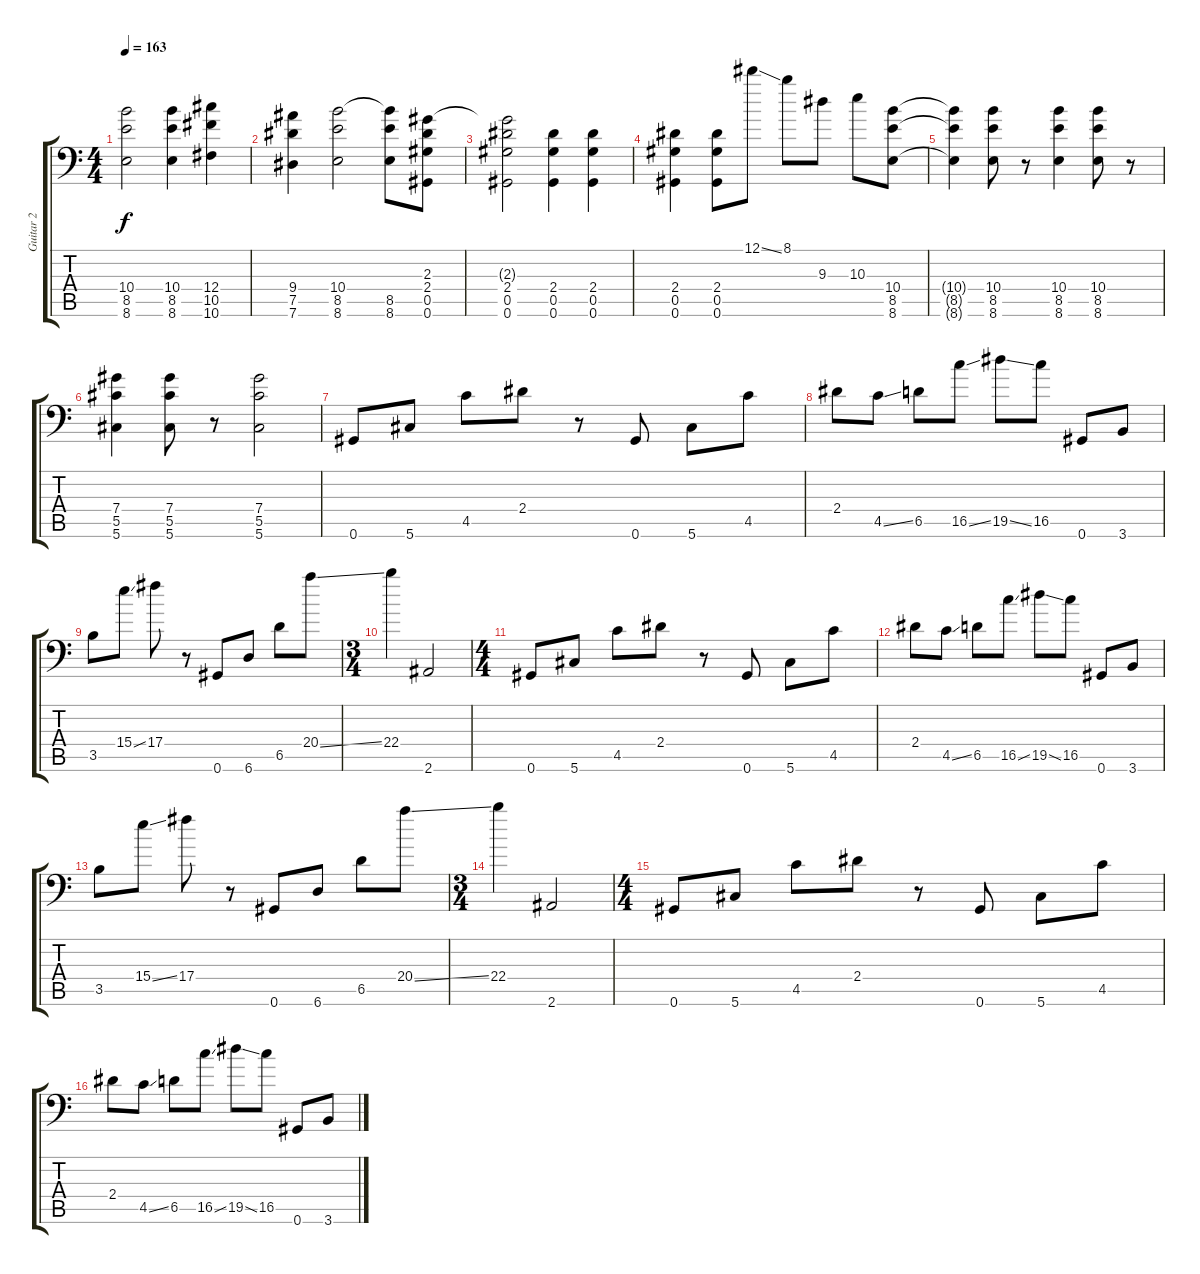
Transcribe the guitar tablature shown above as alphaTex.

\track ("Guitar 2" "Guitar 2") {instrument overdrivenguitar}
\staff {score tabs}
\tuning (Eb4 Bb3 Gb3 Db3 Ab2 Ab1) {hide}
\ts (4 4)
\tempo 163
\clef f4
\ks c
(10.4{t} 8.5 8.6).2{dy f} (10.4 8.5 8.6).4 (12.4 10.5 10.6).4 |
(9.4 7.5 7.6).4 (10.4 8.5 8.6).2 (10.4{t} 8.5 8.6).8 (2.3 2.4 0.5 0.6).8 |
(2.3{t} 2.4 0.5 0.6).2 (2.4 0.5 0.6).4 (2.4 0.5 0.6).4 |
(2.4 0.5 0.6).4 (2.4 0.5 0.6).8 12.1{ss}.8 8.1.8 9.3.8 10.3.8 (10.4 8.5 8.6).8 |
(10.4{t} 8.5{t} 8.6{t}).4 (10.4 8.5 8.6).8 r.8 (10.4 8.5 8.6).4 (10.4 8.5 8.6).8 r.8 |
(7.4 5.5 5.6).4 (7.4 5.5 5.6).8 r.8 (7.4 5.5 5.6).2 |
0.6.8 5.6.8 4.5.8 2.4.8 r.8 0.6.8 5.6.8 4.5.8 |
2.4.8 4.5{ss}.8 6.5.8 16.5{ss}.8 19.5{ss}.8 16.5.8 0.6.8 3.6.8 |
3.5.8 15.4{ss}.8 17.4.8 r.8 0.6.8 6.6.8 6.5.8 20.4{ss}.8 |
\ts (3 4)
22.4.4 2.6.2 |
\ts (4 4)
0.6.8 5.6.8 4.5.8 2.4.8 r.8 0.6.8 5.6.8 4.5.8 |
2.4.8 4.5{ss}.8 6.5.8 16.5{ss}.8 19.5{ss}.8 16.5.8 0.6.8 3.6.8 |
3.5.8 15.4{ss}.8 17.4.8 r.8 0.6.8 6.6.8 6.5.8 20.4{ss}.8 |
\ts (3 4)
22.4.4 2.6.2 |
\ts (4 4)
0.6.8 5.6.8 4.5.8 2.4.8 r.8 0.6.8 5.6.8 4.5.8 |
2.4.8 4.5{ss}.8 6.5.8 16.5{ss}.8 19.5{ss}.8 16.5.8 0.6.8 3.6.8
